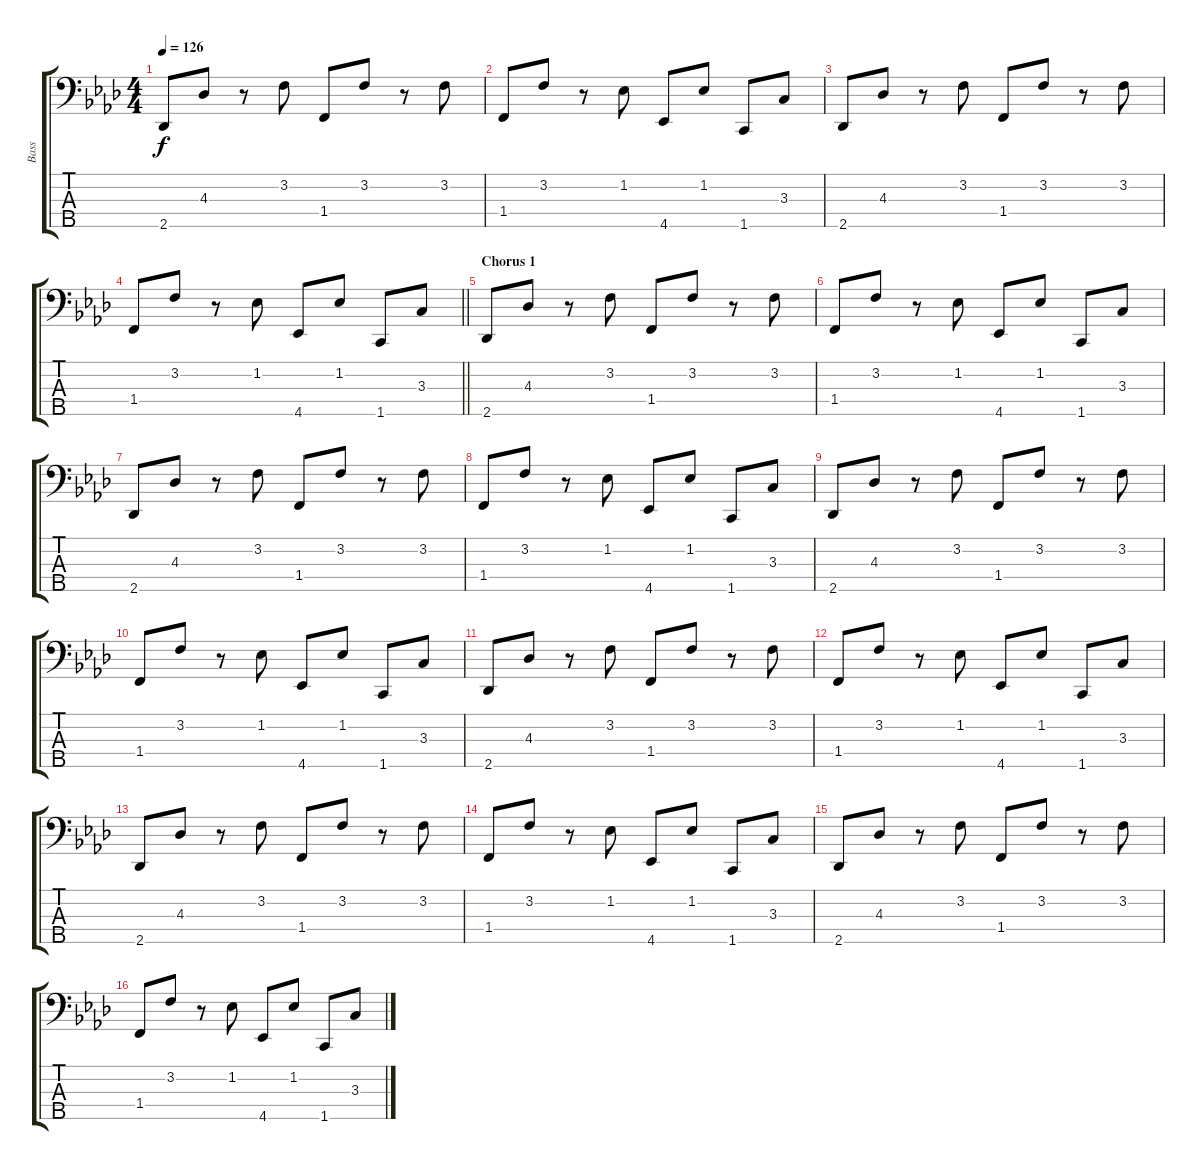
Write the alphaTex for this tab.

\track ("Bass" "Bass") {instrument electricbassfinger}
\staff {score tabs}
\tuning (G2 D2 A1 E1 B0) {hide}
\ts (4 4)
\tempo 126
\clef f4
\ks ab
2.5.8{dy f} 4.3.8 r.8 3.2.8 1.4.8 3.2.8 r.8 3.2.8 |
1.4.8 3.2.8 r.8 1.2.8 4.5.8 1.2.8 1.5.8 3.3.8 |
2.5.8 4.3.8 r.8 3.2.8 1.4.8 3.2.8 r.8 3.2.8 |
\barLineRight lightlight
1.4.8 3.2.8 r.8 1.2.8 4.5.8 1.2.8 1.5.8 3.3.8 |
\section ("" "Chorus 1")
2.5.8 4.3.8 r.8 3.2.8 1.4.8 3.2.8 r.8 3.2.8 |
1.4.8 3.2.8 r.8 1.2.8 4.5.8 1.2.8 1.5.8 3.3.8 |
2.5.8 4.3.8 r.8 3.2.8 1.4.8 3.2.8 r.8 3.2.8 |
1.4.8 3.2.8 r.8 1.2.8 4.5.8 1.2.8 1.5.8 3.3.8 |
2.5.8 4.3.8 r.8 3.2.8 1.4.8 3.2.8 r.8 3.2.8 |
1.4.8 3.2.8 r.8 1.2.8 4.5.8 1.2.8 1.5.8 3.3.8 |
2.5.8 4.3.8 r.8 3.2.8 1.4.8 3.2.8 r.8 3.2.8 |
1.4.8 3.2.8 r.8 1.2.8 4.5.8 1.2.8 1.5.8 3.3.8 |
2.5.8 4.3.8 r.8 3.2.8 1.4.8 3.2.8 r.8 3.2.8 |
1.4.8 3.2.8 r.8 1.2.8 4.5.8 1.2.8 1.5.8 3.3.8 |
2.5.8 4.3.8 r.8 3.2.8 1.4.8 3.2.8 r.8 3.2.8 |
1.4.8 3.2.8 r.8 1.2.8 4.5.8 1.2.8 1.5.8 3.3.8
